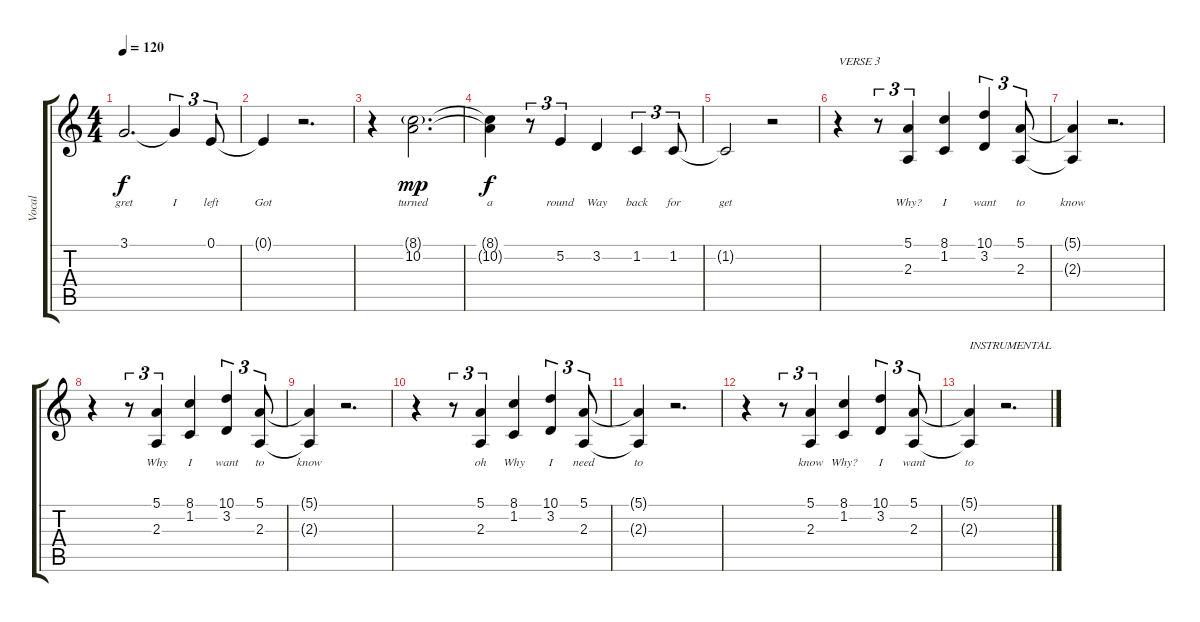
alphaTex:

\track ("Vocal" "Vocal") {instrument acousticgrandpiano}
\staff {score tabs}
\tuning (E4 B3 G3 D3 A2 E2) {hide}
\ts (4 4)
\tempo 120
\clef g2
\ks c
3.1{t}.2{d lyrics (0 "gret") lyrics (1 "") lyrics (2 "") lyrics (3 "") lyrics (4 "") dy f} 3.1{t}.4{tu (3 2) lyrics (0 "I") lyrics (1 "") lyrics (2 "") lyrics (3 "") lyrics (4 "")} 0.1.8{tu (3 2) lyrics (0 "left") lyrics (1 "") lyrics (2 "") lyrics (3 "") lyrics (4 "")} |
0.1{t}.4{lyrics (0 "Got") lyrics (1 "") lyrics (2 "") lyrics (3 "") lyrics (4 "")} r.2{d} |
r.4 (8.1{g} 10.2).2{d lyrics (0 "turned") lyrics (1 "") lyrics (2 "") lyrics (3 "") lyrics (4 "") dy mp} |
(8.1{t} 10.2{t}).4{lyrics (0 "a") lyrics (1 "") lyrics (2 "") lyrics (3 "") lyrics (4 "") dy f} r.8{tu (3 2)} 5.2.4{tu (3 2) lyrics (0 "round") lyrics (1 "") lyrics (2 "") lyrics (3 "") lyrics (4 "")} 3.2.4{lyrics (0 "Way") lyrics (1 "") lyrics (2 "") lyrics (3 "") lyrics (4 "")} 1.2.4{tu (3 2) lyrics (0 "back") lyrics (1 "") lyrics (2 "") lyrics (3 "") lyrics (4 "")} 1.2.8{tu (3 2) lyrics (0 "for") lyrics (1 "") lyrics (2 "") lyrics (3 "") lyrics (4 "")} |
1.2{t}.2{lyrics (0 "get") lyrics (1 "") lyrics (2 "") lyrics (3 "") lyrics (4 "")} r.2 |
r.4{txt "VERSE 3"} r.8{tu (3 2)} (5.1 2.3).4{tu (3 2) lyrics (0 "Why?") lyrics (1 "") lyrics (2 "") lyrics (3 "") lyrics (4 "")} (8.1 1.2).4{lyrics (0 "I") lyrics (1 "") lyrics (2 "") lyrics (3 "") lyrics (4 "")} (10.1 3.2).4{tu (3 2) lyrics (0 "want") lyrics (1 "") lyrics (2 "") lyrics (3 "") lyrics (4 "")} (5.1 2.3).8{tu (3 2) lyrics (0 "to") lyrics (1 "") lyrics (2 "") lyrics (3 "") lyrics (4 "")} |
(5.1{t} 2.3{t}).4{lyrics (0 "know") lyrics (1 "") lyrics (2 "") lyrics (3 "") lyrics (4 "")} r.2{d} |
r.4 r.8{tu (3 2)} (5.1 2.3).4{tu (3 2) lyrics (0 "Why") lyrics (1 "") lyrics (2 "") lyrics (3 "") lyrics (4 "")} (8.1 1.2).4{lyrics (0 "I") lyrics (1 "") lyrics (2 "") lyrics (3 "") lyrics (4 "")} (10.1 3.2).4{tu (3 2) lyrics (0 "want") lyrics (1 "") lyrics (2 "") lyrics (3 "") lyrics (4 "")} (5.1 2.3).8{tu (3 2) lyrics (0 "to") lyrics (1 "") lyrics (2 "") lyrics (3 "") lyrics (4 "")} |
(5.1{t} 2.3{t}).4{lyrics (0 "know") lyrics (1 "") lyrics (2 "") lyrics (3 "") lyrics (4 "")} r.2{d} |
r.4 r.8{tu (3 2)} (5.1 2.3).4{tu (3 2) lyrics (0 "oh") lyrics (1 "") lyrics (2 "") lyrics (3 "") lyrics (4 "")} (8.1 1.2).4{lyrics (0 "Why") lyrics (1 "") lyrics (2 "") lyrics (3 "") lyrics (4 "")} (10.1 3.2).4{tu (3 2) lyrics (0 "I") lyrics (1 "") lyrics (2 "") lyrics (3 "") lyrics (4 "")} (5.1 2.3).8{tu (3 2) lyrics (0 "need") lyrics (1 "") lyrics (2 "") lyrics (3 "") lyrics (4 "")} |
(5.1{t} 2.3{t}).4{lyrics (0 "to") lyrics (1 "") lyrics (2 "") lyrics (3 "") lyrics (4 "")} r.2{d} |
r.4 r.8{tu (3 2)} (5.1 2.3).4{tu (3 2) lyrics (0 "know") lyrics (1 "") lyrics (2 "") lyrics (3 "") lyrics (4 "")} (8.1 1.2).4{lyrics (0 "Why?") lyrics (1 "") lyrics (2 "") lyrics (3 "") lyrics (4 "")} (10.1 3.2).4{tu (3 2) lyrics (0 "I") lyrics (1 "") lyrics (2 "") lyrics (3 "") lyrics (4 "")} (5.1 2.3).8{tu (3 2) lyrics (0 "want") lyrics (1 "") lyrics (2 "") lyrics (3 "") lyrics (4 "")} |
(5.1{t} 2.3{t}).4{txt "INSTRUMENTAL" lyrics (0 "to") lyrics (1 "") lyrics (2 "") lyrics (3 "") lyrics (4 "")} r.2{d}
